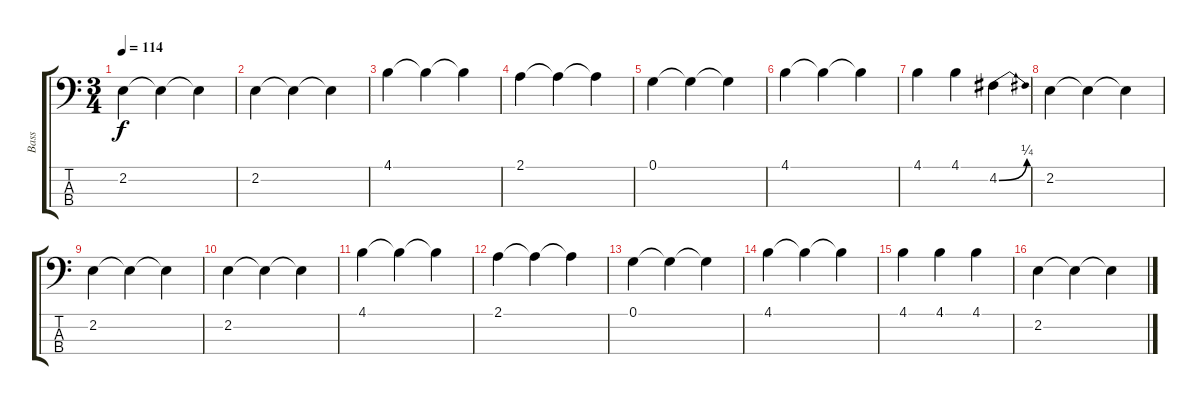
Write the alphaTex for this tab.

\track ("Bass" "Bass") {instrument acousticbass}
\staff {score tabs}
\tuning (G2 D2 A1 E1) {hide}
\ts (3 4)
\tempo 114
\clef f4
\ks c
2.2.4{dy f} 2.2{t}.4 2.2{t}.4 |
2.2.4 2.2{t}.4 2.2{t}.4 |
4.1.4 4.1{t}.4 4.1{t}.4 |
2.1.4 2.1{t}.4 2.1{t}.4 |
0.1.4 0.1{t}.4 0.1{t}.4 |
4.1.4 4.1{t}.4 4.1{t}.4 |
4.1.4 4.1.4 4.2{be (bend 0 0 60 1)}.4 |
2.2.4 2.2{t}.4 2.2{t}.4 |
2.2.4 2.2{t}.4 2.2{t}.4 |
2.2.4 2.2{t}.4 2.2{t}.4 |
4.1.4 4.1{t}.4 4.1{t}.4 |
2.1.4 2.1{t}.4 2.1{t}.4 |
0.1.4 0.1{t}.4 0.1{t}.4 |
4.1.4 4.1{t}.4 4.1{t}.4 |
4.1.4 4.1.4 4.1.4 |
2.2.4 2.2{t}.4 2.2{t}.4
